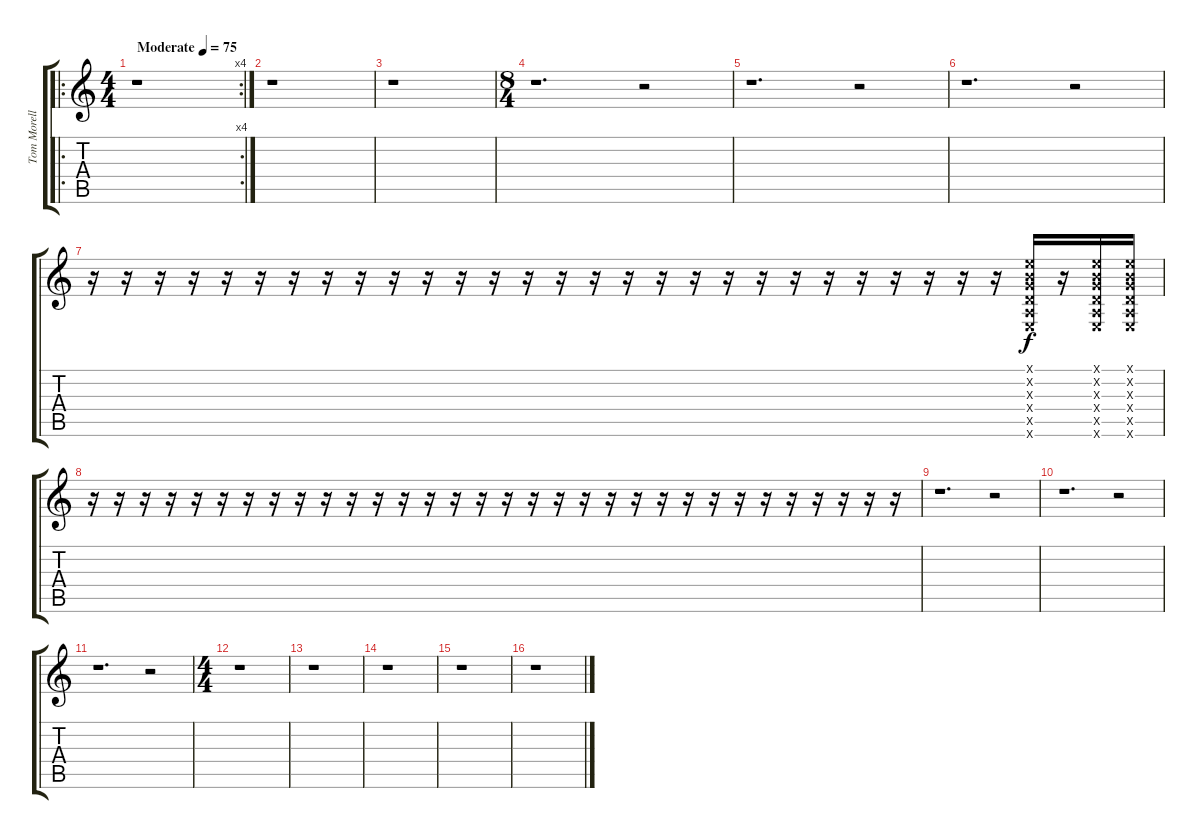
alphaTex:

\track ("Tom Morello " "Tom Morell") {instrument distortionguitar}
\staff {score tabs}
\tuning (E4 B3 G3 D3 A2 E2) {hide}
\ro
\rc 4
\ts (4 4)
\tempo (75 "Moderate")
\clef g2
\ks c
r.1{dy f instrument distortionguitar} |
r.1 |
r.1 |
\ts (8 4)
r.1{d} r.2 |
r.1{d} r.2 |
r.1{d} r.2 |
r.16 r.16 r.16 r.16 r.16 r.16 r.16 r.16 r.16 r.16 r.16 r.16 r.16 r.16 r.16 r.16 r.16 r.16 r.16 r.16 r.16 r.16 r.16 r.16 r.16 r.16 r.16 r.16 (0.1{x} 0.2{x} 0.3{x} 0.4{x} 0.5{x} 0.6{x}).16 r.16 (0.1{x} 0.2{x} 0.3{x} 0.4{x} 0.5{x} 0.6{x}).16 (0.1{x} 0.2{x} 0.3{x} 0.4{x} 0.5{x} 0.6{x}).16 |
r.16 r.16 r.16 r.16 r.16 r.16 r.16 r.16 r.16 r.16 r.16 r.16 r.16 r.16 r.16 r.16 r.16 r.16 r.16 r.16 r.16 r.16 r.16 r.16 r.16 r.16 r.16 r.16 r.16 r.16 r.16 r.16 |
r.1{d} r.2 |
r.1{d} r.2 |
r.1{d} r.2 |
\ts (4 4)
r.1 |
r.1 |
r.1 |
r.1 |
r.1
